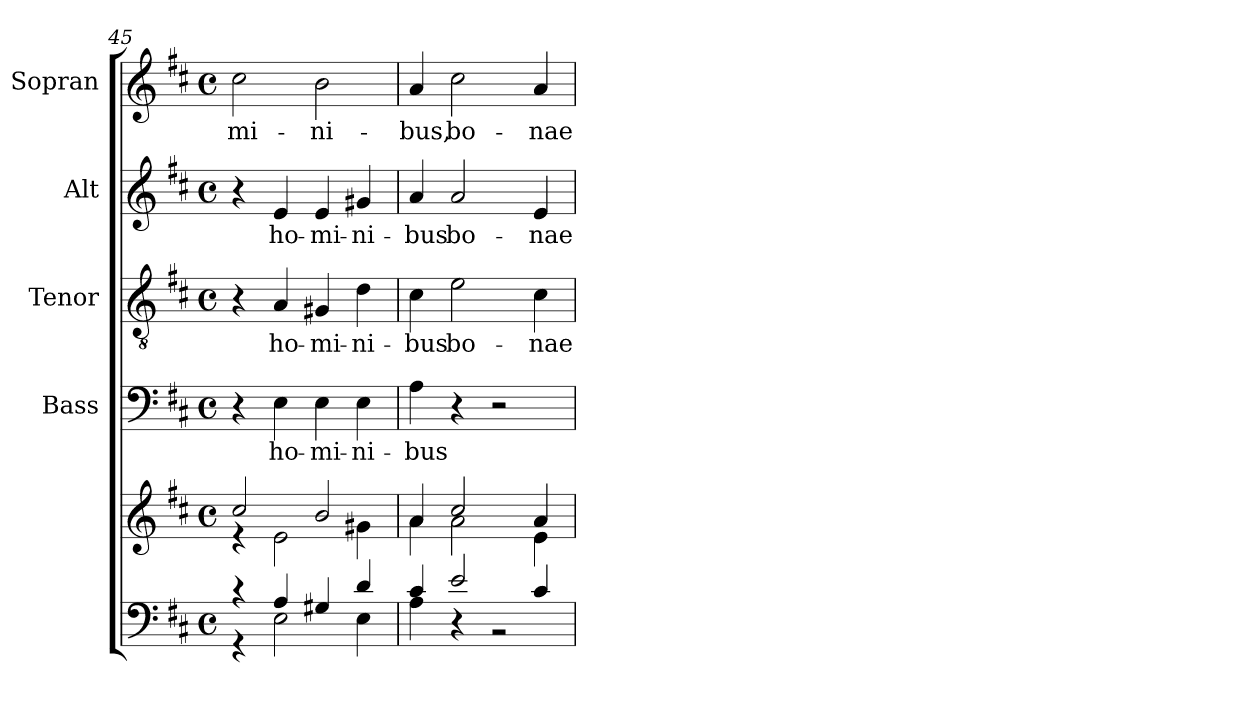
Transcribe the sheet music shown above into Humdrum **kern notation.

**kern	**kern	**kern	**text	**kern	**text	**kern	**text	**kern	**text
*part5	*part5	*part4	*part4	*part3	*part3	*part2	*part2	*part1	*part1
*staff6	*staff5	*staff4	*staff4	*staff3	*staff3	*staff2	*staff2	*staff1	*staff1
*	*	*I"Bass	*	*I"Tenor	*	*I"Alt	*	*I"Sopran	*
*	*	*I'B.	*	*I'T.	*	*I'A.	*	*I'S.	*
*clefF4	*clefG2	*clefF4	*	*clefGv2	*	*clefG2	*	*clefG2	*
*k[f#c#]	*k[f#c#]	*k[f#c#]	*	*k[f#c#]	*	*k[f#c#]	*	*k[f#c#]	*
*D:	*D:	*D:	*	*D:	*	*D:	*	*D:	*
*M4/4	*M4/4	*M4/4	*	*M4/4	*	*M4/4	*	*M4/4	*
*met(c)	*met(c)	*met(c)	*	*met(c)	*	*met(c)	*	*met(c)	*
=45	=45	=45	=45	=45	=45	=45	=45	=45	=45
*^	*^	*	*	*	*	*	*	*	*
!	!	!	!	!	!	!	!	!	!	!	!LO:LY:b
4r	4r	2cc#/	4rd	4r	.	4r	.	4r	.	2cc#\	-mi-
!	!	!	!	!	!LO:LY:b	!	!LO:LY:b	!	!LO:LY:b	!	!
4A/	2E\	.	2e\	4E\	ho-	4A/	ho-	4e/	ho-	.	.
!	!	!	!	!	!LO:LY:b	!	!LO:LY:b	!	!LO:LY:b	!	!LO:LY:b
4G#X/	.	2b/	.	4E\	-mi-	4G#X/	-mi-	4e/	-mi-	2b\	-ni-
!	!	!	!	!	!LO:LY:b	!	!LO:LY:b	!	!LO:LY:b	!	!
4d/	4E\	.	4g#X\	4E\	-ni-	4d\	-ni-	4g#X/	-ni-	.	.
=46	=46	=46	=46	=46	=46	=46	=46	=46	=46	=46	=46
!	!	!	!	!	!LO:LY:b	!	!LO:LY:b	!	!LO:LY:b	!	!LO:LY:b
4c#/	4A\	4a/	4a\	4A\	-bus	4c#\	-bus	4a/	-bus	4a/	-bus,
!	!	!	!	!	!	!	!LO:LY:b	!	!LO:LY:b	!	!LO:LY:b
2e!/	4rC	2cc#!/	2a!\	4r	.	2e\	bo-	2a/	bo-	2cc#\	bo-
.	2r	.	.	2r	.	.	.	.	.	.	.
!	!	!	!	!	!	!	!LO:LY:b	!	!LO:LY:b	!	!LO:LY:b
4c#!/	.	4a!/	4e!\	.	.	4c#\	-nae	4e/	-nae	4a/	-nae
*v	*v	*	*	*	*	*	*	*	*	*	*
*	*v	*v	*	*	*	*	*	*	*	*
=	=	=	=	=	=	=	=	=	=
*-	*-	*-	*-	*-	*-	*-	*-	*-	*-
